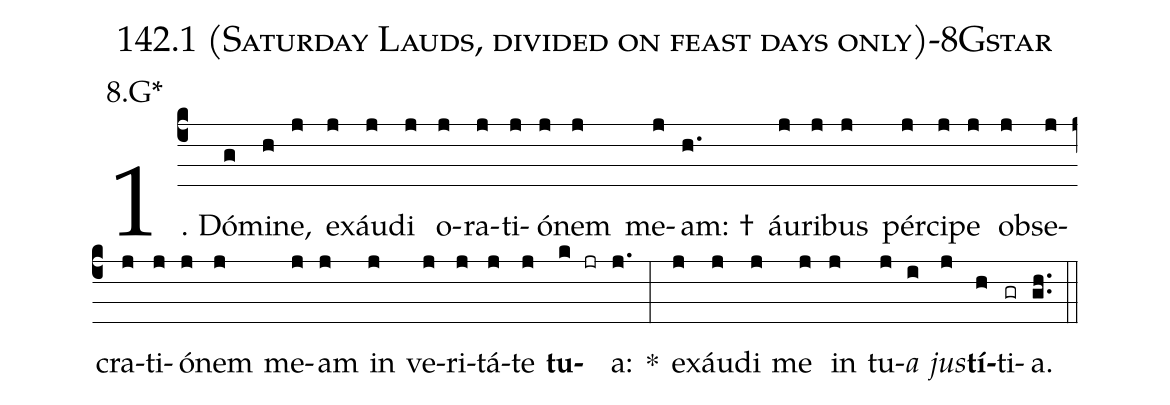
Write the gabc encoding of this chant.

name: 142.1 (Saturday Lauds, divided on feast days only)-8Gstar;
annotation: 8.G*;
%%
(c4)1. Dó(g)mi(h)ne,(j) ex(j)áu(j)di(j) o(j)ra(j)ti(j)ó(j)nem(j) me(j)am: †(h.) áu(j)ri(j)bus(j) pér(j)ci(j)pe(j) ob(j)se(j)cra(j)ti(j)ó(j)nem(j) me(j)am(j) in(j) ve(j)ri(j)tá(j)te(j) <b>tu</b>(k jr)a:(j.) *(:) ex(j)áu(j)di(j) me(j) in(j) tu(j)<i>a</i>(i) <i>jus</i>(j)<b>tí</b>(h)ti(gr)a.(gh..) (::)
